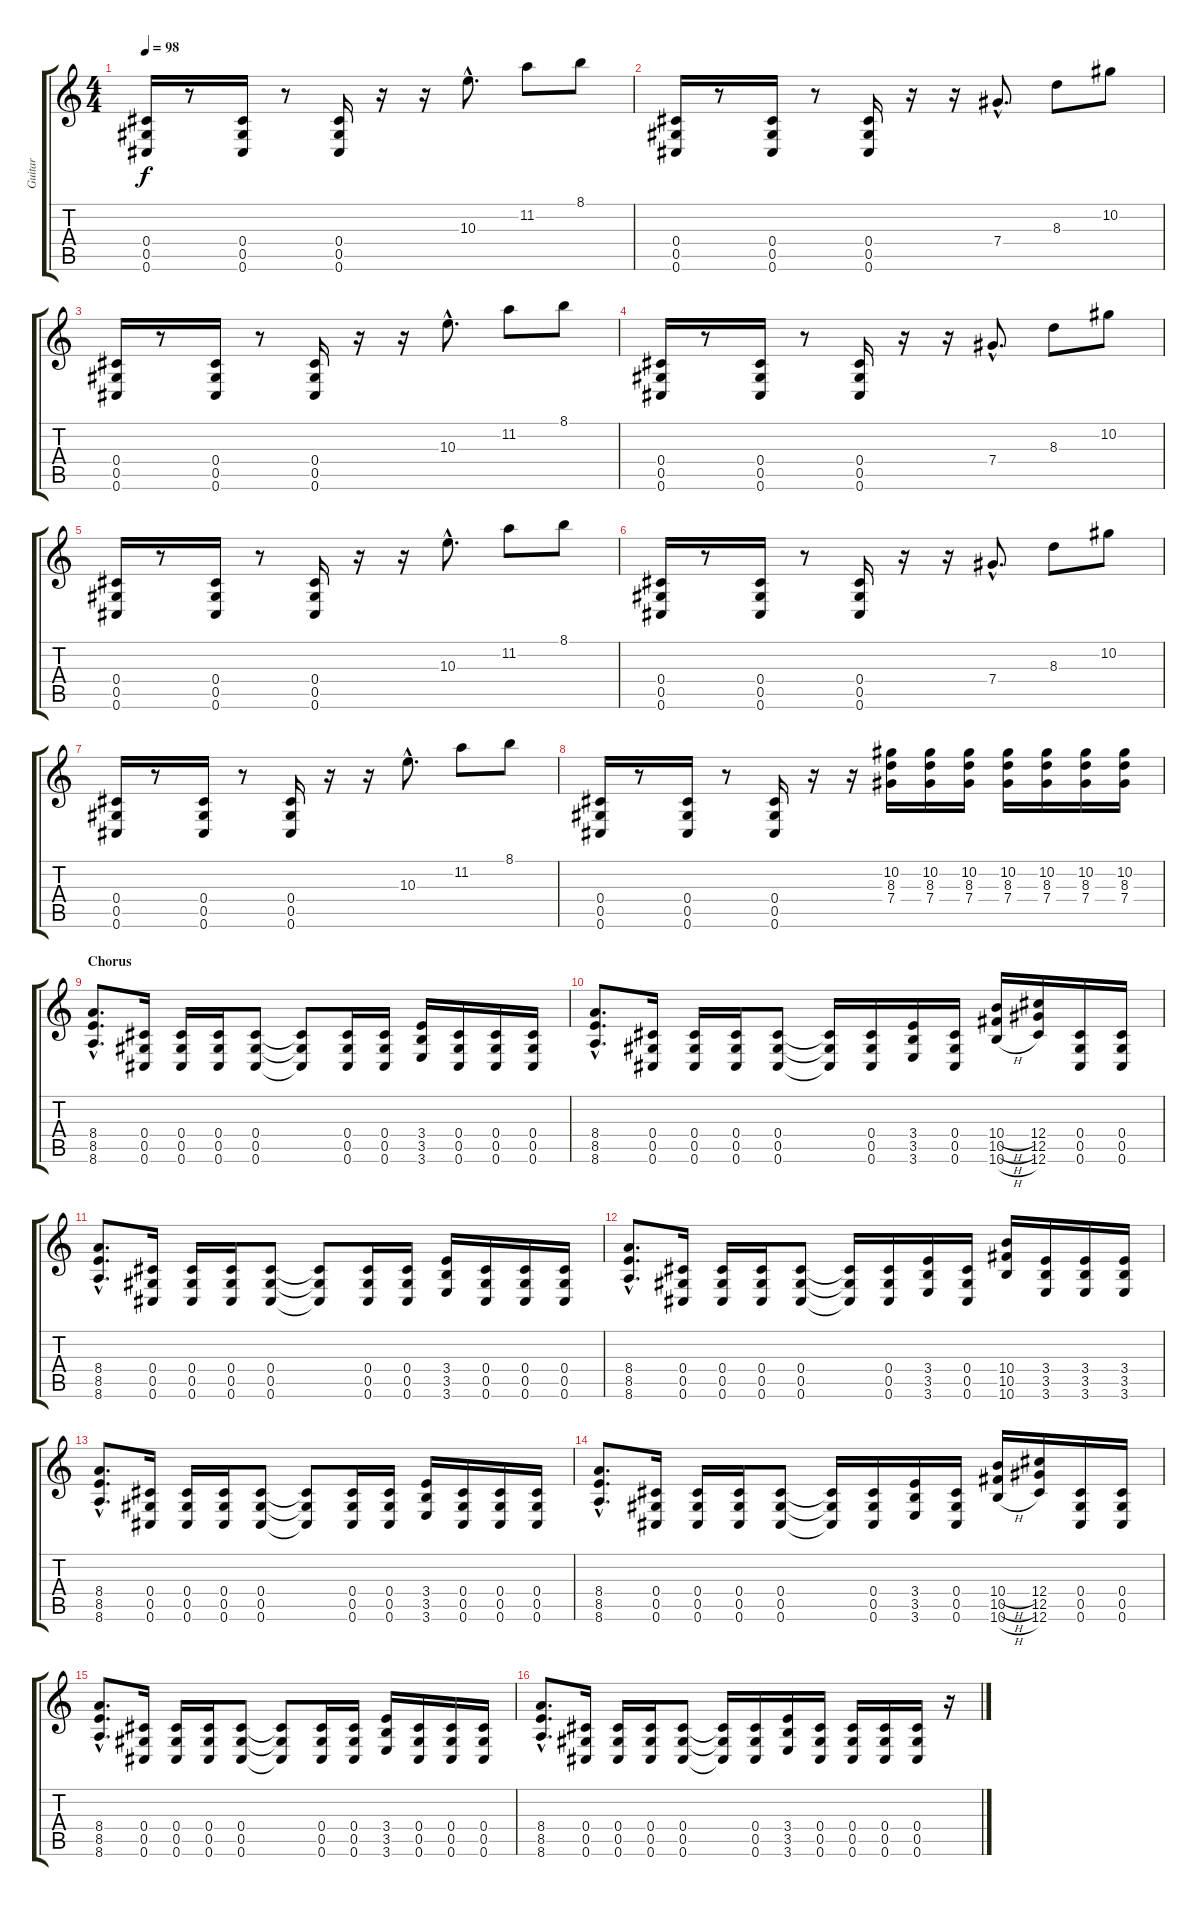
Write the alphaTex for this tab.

\track ("Guitar" "Guitar") {instrument distortionguitar}
\staff {score tabs}
\tuning (Eb4 Bb3 Gb3 Db3 Ab2 Db2) {hide}
\ts (4 4)
\tempo 98
\clef g2
\ks c
(0.4 0.5 0.6).16{dy f} r.8 (0.4 0.5 0.6).16 r.8 (0.4 0.5 0.6).16 r.16 r.16 10.3{hac}.8{d} 11.2.8 8.1.8 |
(0.4 0.5 0.6).16 r.8 (0.4 0.5 0.6).16 r.8 (0.4 0.5 0.6).16 r.16 r.16 7.4{hac}.8{d} 8.3.8 10.2.8 |
(0.4 0.5 0.6).16 r.8 (0.4 0.5 0.6).16 r.8 (0.4 0.5 0.6).16 r.16 r.16 10.3{hac}.8{d} 11.2.8 8.1.8 |
(0.4 0.5 0.6).16 r.8 (0.4 0.5 0.6).16 r.8 (0.4 0.5 0.6).16 r.16 r.16 7.4{hac}.8{d} 8.3.8 10.2.8 |
(0.4 0.5 0.6).16 r.8 (0.4 0.5 0.6).16 r.8 (0.4 0.5 0.6).16 r.16 r.16 10.3{hac}.8{d} 11.2.8 8.1.8 |
(0.4 0.5 0.6).16 r.8 (0.4 0.5 0.6).16 r.8 (0.4 0.5 0.6).16 r.16 r.16 7.4{hac}.8{d} 8.3.8 10.2.8 |
(0.4 0.5 0.6).16 r.8 (0.4 0.5 0.6).16 r.8 (0.4 0.5 0.6).16 r.16 r.16 10.3{hac}.8{d} 11.2.8 8.1.8 |
(0.4 0.5 0.6).16 r.8 (0.4 0.5 0.6).16 r.8 (0.4 0.5 0.6).16 r.16 r.16 (10.2 8.3 7.4).16 (10.2 8.3 7.4).16 (10.2 8.3 7.4).16 (10.2 8.3 7.4).16 (10.2 8.3 7.4).16 (10.2 8.3 7.4).16 (10.2 8.3 7.4).16 |
\section ("" "Chorus")
(8.4{hac} 8.5{hac} 8.6{hac}).8{d} (0.4 0.5 0.6).16 (0.4 0.5 0.6).16 (0.4 0.5 0.6).16 (0.4 0.5 0.6).8 (0.4{t} 0.5{t} 0.6{t}).8 (0.4 0.5 0.6).16 (0.4 0.5 0.6).16 (3.4 3.5 3.6).16 (0.4 0.5 0.6).16 (0.4 0.5 0.6).16 (0.4 0.5 0.6).16 |
(8.4{hac} 8.5{hac} 8.6{hac}).8{d} (0.4 0.5 0.6).16 (0.4 0.5 0.6).16 (0.4 0.5 0.6).16 (0.4 0.5 0.6).8 (0.4{t} 0.5{t} 0.6{t}).16 (0.4 0.5 0.6).16 (3.4 3.5 3.6).16 (0.4 0.5 0.6).16 (10.4{h} 10.5{h} 10.6{h}).16 (12.4 12.5 12.6).16 (0.4 0.5 0.6).16 (0.4 0.5 0.6).16 |
(8.4{hac} 8.5{hac} 8.6{hac}).8{d} (0.4 0.5 0.6).16 (0.4 0.5 0.6).16 (0.4 0.5 0.6).16 (0.4 0.5 0.6).8 (0.4{t} 0.5{t} 0.6{t}).8 (0.4 0.5 0.6).16 (0.4 0.5 0.6).16 (3.4 3.5 3.6).16 (0.4 0.5 0.6).16 (0.4 0.5 0.6).16 (0.4 0.5 0.6).16 |
(8.4{hac} 8.5{hac} 8.6{hac}).8{d} (0.4 0.5 0.6).16 (0.4 0.5 0.6).16 (0.4 0.5 0.6).16 (0.4 0.5 0.6).8 (0.4{t} 0.5{t} 0.6{t}).16 (0.4 0.5 0.6).16 (3.4 3.5 3.6).16 (0.4 0.5 0.6).16 (10.4 10.5 10.6).16 (3.4 3.5 3.6).16 (3.4 3.5 3.6).16 (3.4 3.5 3.6).16 |
(8.4{hac} 8.5{hac} 8.6{hac}).8{d} (0.4 0.5 0.6).16 (0.4 0.5 0.6).16 (0.4 0.5 0.6).16 (0.4 0.5 0.6).8 (0.4{t} 0.5{t} 0.6{t}).8 (0.4 0.5 0.6).16 (0.4 0.5 0.6).16 (3.4 3.5 3.6).16 (0.4 0.5 0.6).16 (0.4 0.5 0.6).16 (0.4 0.5 0.6).16 |
(8.4{hac} 8.5{hac} 8.6{hac}).8{d} (0.4 0.5 0.6).16 (0.4 0.5 0.6).16 (0.4 0.5 0.6).16 (0.4 0.5 0.6).8 (0.4{t} 0.5{t} 0.6{t}).16 (0.4 0.5 0.6).16 (3.4 3.5 3.6).16 (0.4 0.5 0.6).16 (10.4{h} 10.5{h} 10.6{h}).16 (12.4 12.5 12.6).16 (0.4 0.5 0.6).16 (0.4 0.5 0.6).16 |
(8.4{hac} 8.5{hac} 8.6{hac}).8{d} (0.4 0.5 0.6).16 (0.4 0.5 0.6).16 (0.4 0.5 0.6).16 (0.4 0.5 0.6).8 (0.4{t} 0.5{t} 0.6{t}).8 (0.4 0.5 0.6).16 (0.4 0.5 0.6).16 (3.4 3.5 3.6).16 (0.4 0.5 0.6).16 (0.4 0.5 0.6).16 (0.4 0.5 0.6).16 |
(8.4{hac} 8.5{hac} 8.6{hac}).8{d} (0.4 0.5 0.6).16 (0.4 0.5 0.6).16 (0.4 0.5 0.6).16 (0.4 0.5 0.6).8 (0.4{t} 0.5{t} 0.6{t}).16 (0.4 0.5 0.6).16 (3.4 3.5 3.6).16 (0.4 0.5 0.6).16 (0.4 0.5 0.6).16 (0.4 0.5 0.6).16 (0.4 0.5 0.6).16 r.16
